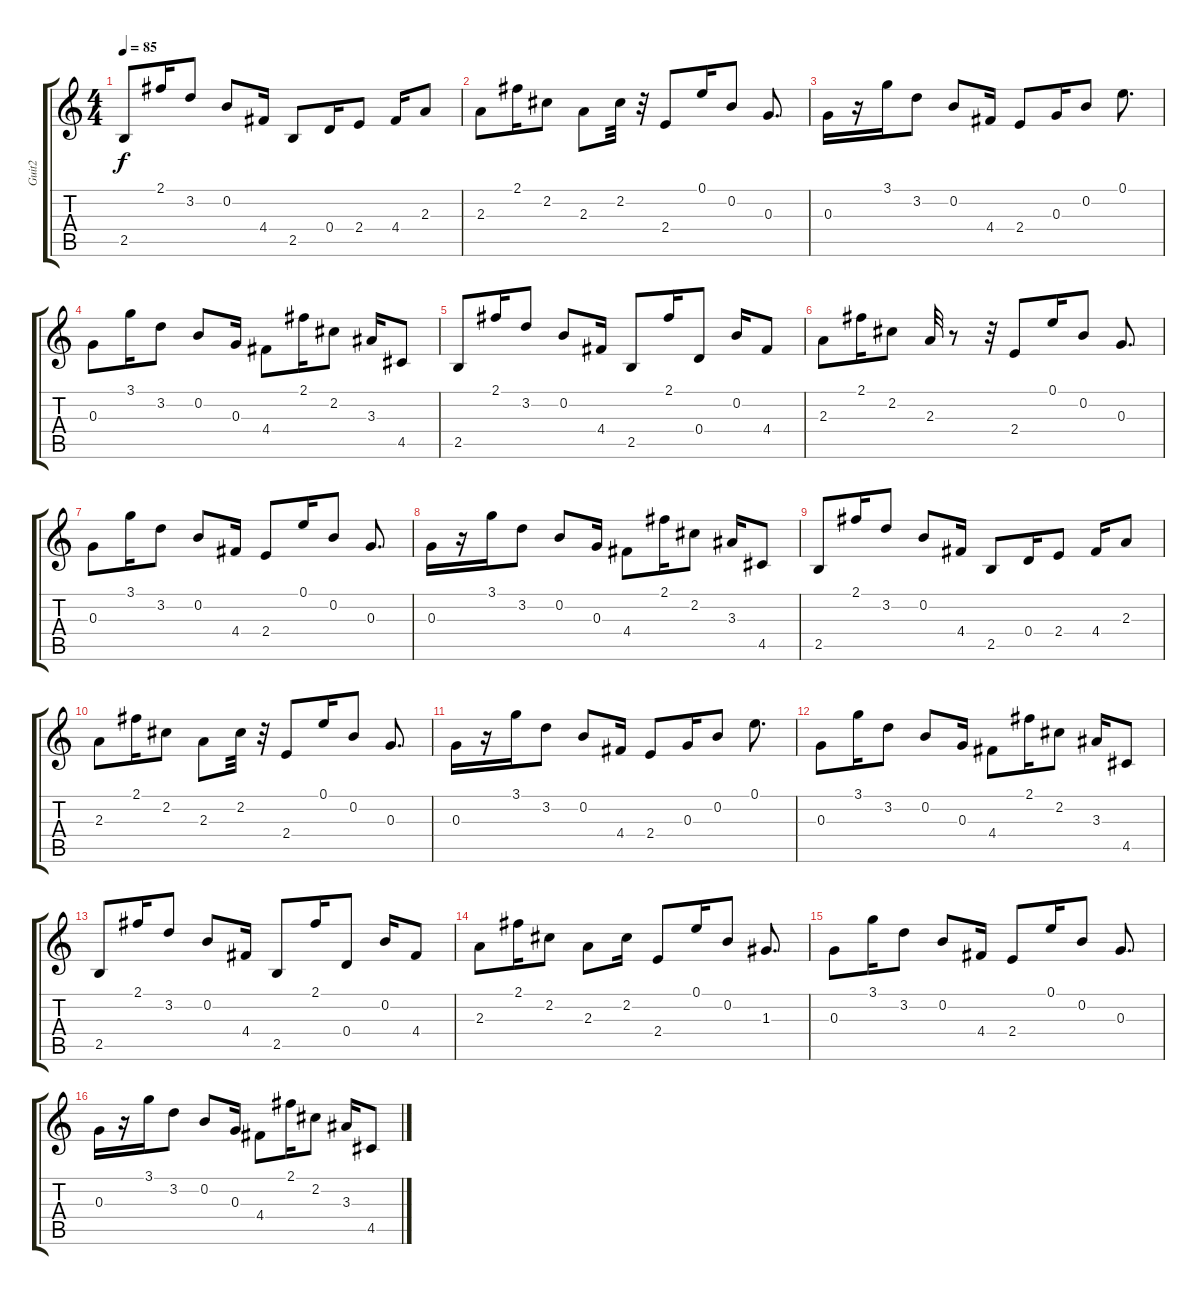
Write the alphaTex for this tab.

\track ("Guit2" "Guit2") {instrument electricguitarclean}
\staff {score tabs}
\tuning (E4 B3 G3 D3 A2 E2) {hide}
\ts (4 4)
\tempo 85
\clef g2
\ks c
2.5.8{dy f} 2.1.16 3.2.8 0.2.8 4.4.16 2.5.8 0.4.16 2.4.8 4.4.16 2.3.8 |
2.3.8 2.1.16 2.2.8 2.3.8 2.2.32 r.32 2.4.8 0.1.16 0.2.8 0.3.8{d} |
0.3.16 r.16 3.1.16 3.2.8 0.2.8 4.4.16 2.4.8 0.3.16 0.2.8 0.1.8{d} |
0.3.8 3.1.16 3.2.8 0.2.8 0.3.16 4.4.8 2.1.16 2.2.8 3.3.16 4.5.8 |
2.5.8 2.1.16 3.2.8 0.2.8 4.4.16 2.5.8 2.1.16 0.4.8 0.2.16 4.4.8 |
2.3.8 2.1.16 2.2.8 2.3.32 r.8 r.32 2.4.8 0.1.16 0.2.8 0.3.8{d} |
0.3.8 3.1.16 3.2.8 0.2.8 4.4.16 2.4.8 0.1.16 0.2.8 0.3.8{d} |
0.3.16 r.16 3.1.16 3.2.8 0.2.8 0.3.16 4.4.8 2.1.16 2.2.8 3.3.16 4.5.8 |
2.5.8 2.1.16 3.2.8 0.2.8 4.4.16 2.5.8 0.4.16 2.4.8 4.4.16 2.3.8 |
2.3.8 2.1.16 2.2.8 2.3.8 2.2.32 r.32 2.4.8 0.1.16 0.2.8 0.3.8{d} |
0.3.16 r.16 3.1.16 3.2.8 0.2.8 4.4.16 2.4.8 0.3.16 0.2.8 0.1.8{d} |
0.3.8 3.1.16 3.2.8 0.2.8 0.3.16 4.4.8 2.1.16 2.2.8 3.3.16 4.5.8 |
2.5.8 2.1.16 3.2.8 0.2.8 4.4.16 2.5.8 2.1.16 0.4.8 0.2.16 4.4.8 |
2.3.8 2.1.16 2.2.8 2.3.8 2.2.16 2.4.8 0.1.16 0.2.8 1.3.8{d} |
0.3.8 3.1.16 3.2.8 0.2.8 4.4.16 2.4.8 0.1.16 0.2.8 0.3.8{d} |
0.3.16 r.16 3.1.16 3.2.8 0.2.8 0.3.16 4.4.8 2.1.16 2.2.8 3.3.16 4.5.8
